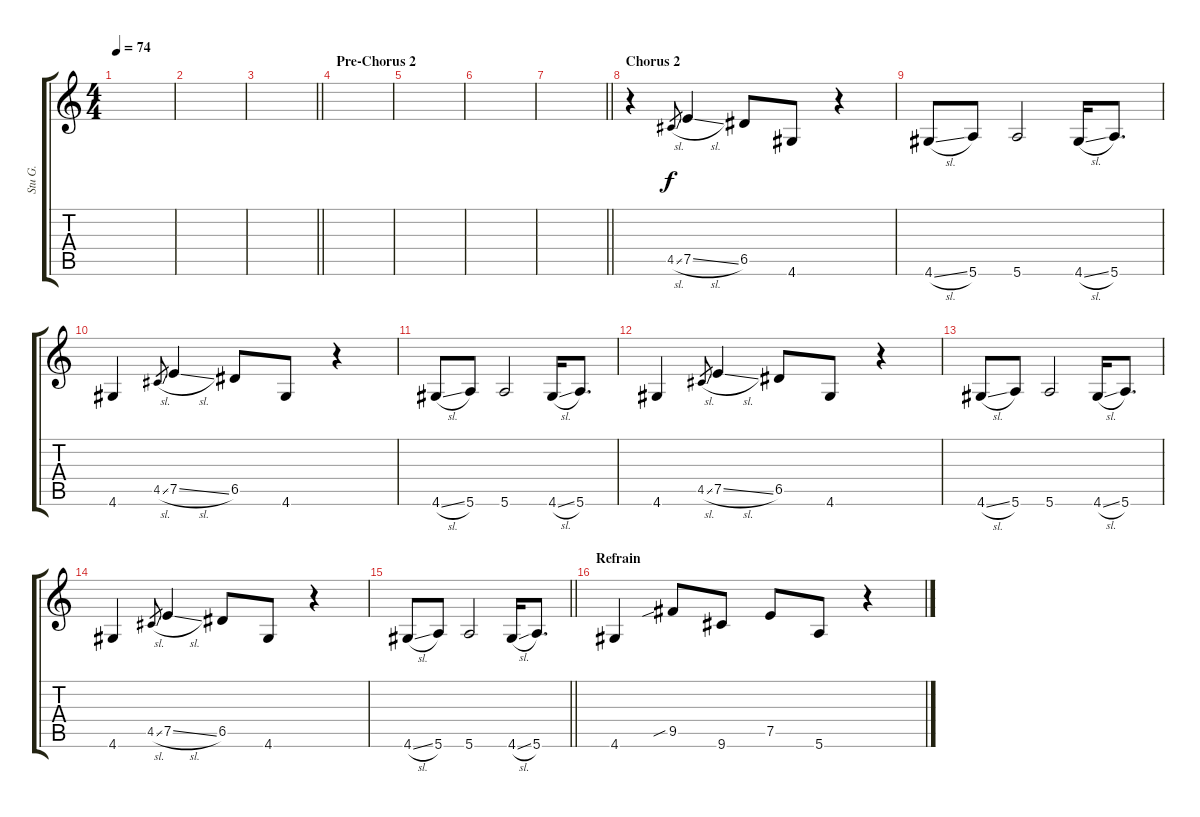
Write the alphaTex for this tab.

\track ("Stu G." "Stu G.") {instrument distortionguitar}
\staff {score tabs}
\tuning (E4 B3 G3 D3 A2 E2) {hide}
\ts (4 4)
\tempo 74
\clef g2
\ks c
|
|
\barLineRight lightlight
|
\section ("" "Pre-Chorus 2")
|
|
|
\barLineRight lightlight
|
\section ("" "Chorus 2")
r.4 4.5{sl}.8{gr} 7.5{sl}.4 6.5.8 4.6.8 r.4 |
4.6{sl}.8 5.6.8 5.6.2 4.6{sl}.16 5.6.8{d} |
4.6.4 4.5{sl}.8{gr} 7.5{sl}.4 6.5.8 4.6.8 r.4 |
4.6{sl}.8 5.6.8 5.6.2 4.6{sl}.16 5.6.8{d} |
4.6.4 4.5{sl}.8{gr} 7.5{sl}.4 6.5.8 4.6.8 r.4 |
4.6{sl}.8 5.6.8 5.6.2 4.6{sl}.16 5.6.8{d} |
4.6.4 4.5{sl}.8{gr} 7.5{sl}.4 6.5.8 4.6.8 r.4 |
\barLineRight lightlight
4.6{sl}.8 5.6.8 5.6.2 4.6{sl}.16 5.6.8{d} |
\section ("" "Refrain")
4.6.4 9.5{sib}.8{volume 13} 9.6.8 7.5.8 5.6.8 r.4
